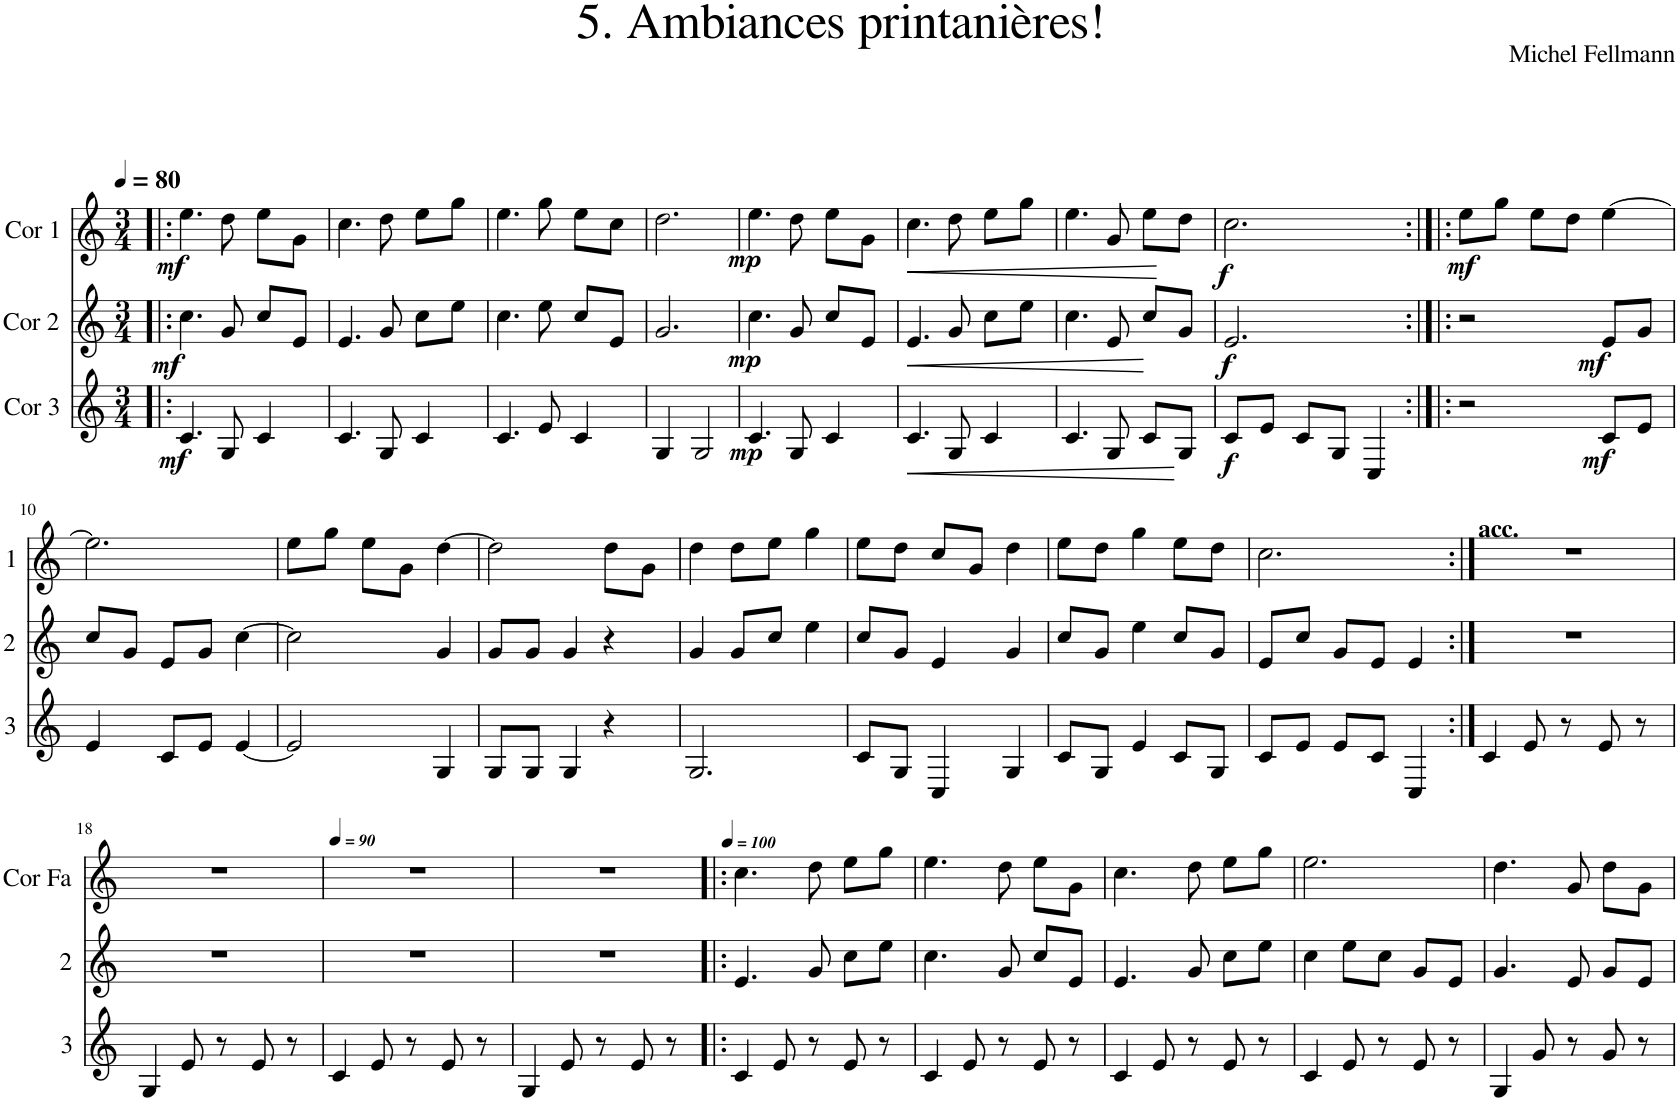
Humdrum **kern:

**kern	**dynam	**kern	**dynam	**kern	**dynam
*part3	*part3	*part2	*part2	*part1	*part1
*staff3	*staff3	*staff2	*staff2	*staff1	*staff1
*I"Cor 3	*	*I"Cor 2	*	*I"Cor 1	*
*clefG2	*	*clefG2	*	*clefG2	*
*Trd4c7	*	*Trd4c7	*	*Trd4c7	*
*k[]	*	*k[]	*	*k[]	*
*M3/4	*	*M3/4	*	*M3/4	*
*MM80	*	*MM80	*	*MM80	*
=1!|:	=1!|:	=1!|:	=1!|:	=1!|:	=1!|:
!	!LO:DY:b	!	!LO:DY:b	!	!LO:DY:b
4.c/	mf	4.cc\	mf	4.ee\	mf
8G/	.	8g/	.	8dd\	.
4c/	.	8cc/L	.	8ee\L	.
.	.	8e/J	.	8g\J	.
=2	=2	=2	=2	=2	=2
4.c/	.	4.e/	.	4.cc\	.
8G/	.	8g/	.	8dd\	.
4c/	.	8cc\L	.	8ee\L	.
.	.	8ee\J	.	8gg\J	.
=3	=3	=3	=3	=3	=3
4.c/	.	4.cc\	.	4.ee\	.
8e/	.	8ee\	.	8gg\	.
4c/	.	8cc/L	.	8ee\L	.
.	.	8e/J	.	8cc\J	.
=4	=4	=4	=4	=4	=4
4G/	.	2.g/	.	2.dd\	.
2G/	.	.	.	.	.
=5	=5	=5	=5	=5	=5
!	!LO:DY:b	!	!LO:DY:b	!	!LO:DY:b
4.c/	mp	4.cc\	mp	4.ee\	mp
8G/	.	8g/	.	8dd\	.
4c/	.	8cc/L	.	8ee\L	.
.	.	8e/J	.	8g\J	.
=6	=6	=6	=6	=6	=6
!	!LO:HP:b	!	!LO:HP:b	!	!LO:HP:b
4.c/	<	4.e/	<	4.cc\	<
8G/	.	8g/	.	8dd\	.
4c/	.	8cc\L	.	8ee\L	.
.	.	8ee\J	.	8gg\J	.
.	[	.	[	.	[
=7	=7	=7	=7	=7	=7
4.c/	.	4.cc\	.	4.ee\	.
8G/	.	8e/	.	8g/	.
8c/L	.	8cc/L	.	8ee\L	.
8G/J	.	8g/J	.	8dd\J	.
=8	=8	=8	=8	=8	=8
!	!LO:DY:b	!	!LO:DY:b	!	!LO:DY:b
8c/L	f	2.e/	f	2.cc\	f
8e/J	.	.	.	.	.
8c/L	.	.	.	.	.
8G/J	.	.	.	.	.
4C/	.	.	.	.	.
=9:|!|:	=9:|!|:	=9:|!|:	=9:|!|:	=9:|!|:	=9:|!|:
!	!	!	!	!	!LO:DY:b
2r	.	2r	.	8ee\L	mf
.	.	.	.	8gg\J	.
.	.	.	.	8ee\L	.
.	.	.	.	8dd\J	.
!	!LO:DY:b	!	!LO:DY:b	!	!
8c/L	mf	8e/L	mf	[4ee\	.
8e/J	.	8g/J	.	.	.
!!LO:LB:g=z
=10	=10	=10	=10	=10	=10
4e/	.	8cc/L	.	2.ee\]	.
.	.	8g/J	.	.	.
8c/L	.	8e/L	.	.	.
8e/J	.	8g/J	.	.	.
[4e/	.	[4cc\	.	.	.
=11	=11	=11	=11	=11	=11
2e/]	.	2cc\]	.	8ee\L	.
.	.	.	.	8gg\J	.
.	.	.	.	8ee\L	.
.	.	.	.	8g\J	.
4G/	.	4g/	.	[4dd\	.
=12	=12	=12	=12	=12	=12
8G/L	.	8g/L	.	2dd\]	.
8G/J	.	8g/J	.	.	.
4G/	.	4g/	.	.	.
4r	.	4r	.	8dd\L	.
.	.	.	.	8g\J	.
=13	=13	=13	=13	=13	=13
2.G/	.	4g/	.	4dd\	.
.	.	8g/L	.	8dd\L	.
.	.	8cc/J	.	8ee\J	.
.	.	4ee\	.	4gg\	.
=14	=14	=14	=14	=14	=14
8c/L	.	8cc/L	.	8ee\L	.
8G/J	.	8g/J	.	8dd\J	.
4C/	.	4e/	.	8cc/L	.
.	.	.	.	8g/J	.
4G/	.	4g/	.	4dd\	.
=15	=15	=15	=15	=15	=15
8c/L	.	8cc/L	.	8ee\L	.
8G/J	.	8g/J	.	8dd\J	.
4e/	.	4ee\	.	4gg\	.
8c/L	.	8cc/L	.	8ee\L	.
8G/J	.	8g/J	.	8dd\J	.
=16	=16	=16	=16	=16	=16
8c/L	.	8e/L	.	2.cc\	.
8e/J	.	8cc/J	.	.	.
8e/L	.	8g/L	.	.	.
8c/J	.	8e/J	.	.	.
4C/	.	4e/	.	.	.
=17:|!	=17:|!	=17:|!	=17:|!	=17:|!	=17:|!
!	!	!	!	!LO:TX:a:B:t=acc.	!
4c/	.	2.r	.	2.r	.
8e/	.	.	.	.	.
8r	.	.	.	.	.
8e/	.	.	.	.	.
8r	.	.	.	.	.
!!LO:LB:g=z
=18	=18	=18	=18	=18	=18
4G/	.	2.r	.	2.r	.
8e/	.	.	.	.	.
8r	.	.	.	.	.
8e/	.	.	.	.	.
8r	.	.	.	.	.
=19	=19	=19	=19	=19	=19
*	*	*	*	*MM90	*
4c/	.	2.r	.	2.r	.
8e/	.	.	.	.	.
8r	.	.	.	.	.
8e/	.	.	.	.	.
8r	.	.	.	.	.
=20	=20	=20	=20	=20	=20
4G/	.	2.r	.	2.r	.
8e/	.	.	.	.	.
8r	.	.	.	.	.
8e/	.	.	.	.	.
8r	.	.	.	.	.
=21!|:	=21!|:	=21!|:	=21!|:	=21!|:	=21!|:
*	*	*	*	*MM100	*
4c/	.	4.e/	.	4.cc\	.
8e/	.	.	.	.	.
8r	.	8g/	.	8dd\	.
8e/	.	8cc\L	.	8ee\L	.
8r	.	8ee\J	.	8gg\J	.
=22	=22	=22	=22	=22	=22
4c/	.	4.cc\	.	4.ee\	.
8e/	.	.	.	.	.
8r	.	8g/	.	8dd\	.
8e/	.	8cc/L	.	8ee\L	.
8r	.	8e/J	.	8g\J	.
=23	=23	=23	=23	=23	=23
4c/	.	4.e/	.	4.cc\	.
8e/	.	.	.	.	.
8r	.	8g/	.	8dd\	.
8e/	.	8cc\L	.	8ee\L	.
8r	.	8ee\J	.	8gg\J	.
=24	=24	=24	=24	=24	=24
4c/	.	4cc\	.	2.ee\	.
8e/	.	8ee\L	.	.	.
8r	.	8cc\J	.	.	.
8e/	.	8g/L	.	.	.
8r	.	8e/J	.	.	.
=25	=25	=25	=25	=25	=25
4G/	.	4.g/	.	4.dd\	.
8g/	.	.	.	.	.
8r	.	8e/	.	8g/	.
8g/	.	8g/L	.	8dd\L	.
8r	.	8e/J	.	8g\J	.
=	=	=	=	=	=
*-	*-	*-	*-	*-	*-
